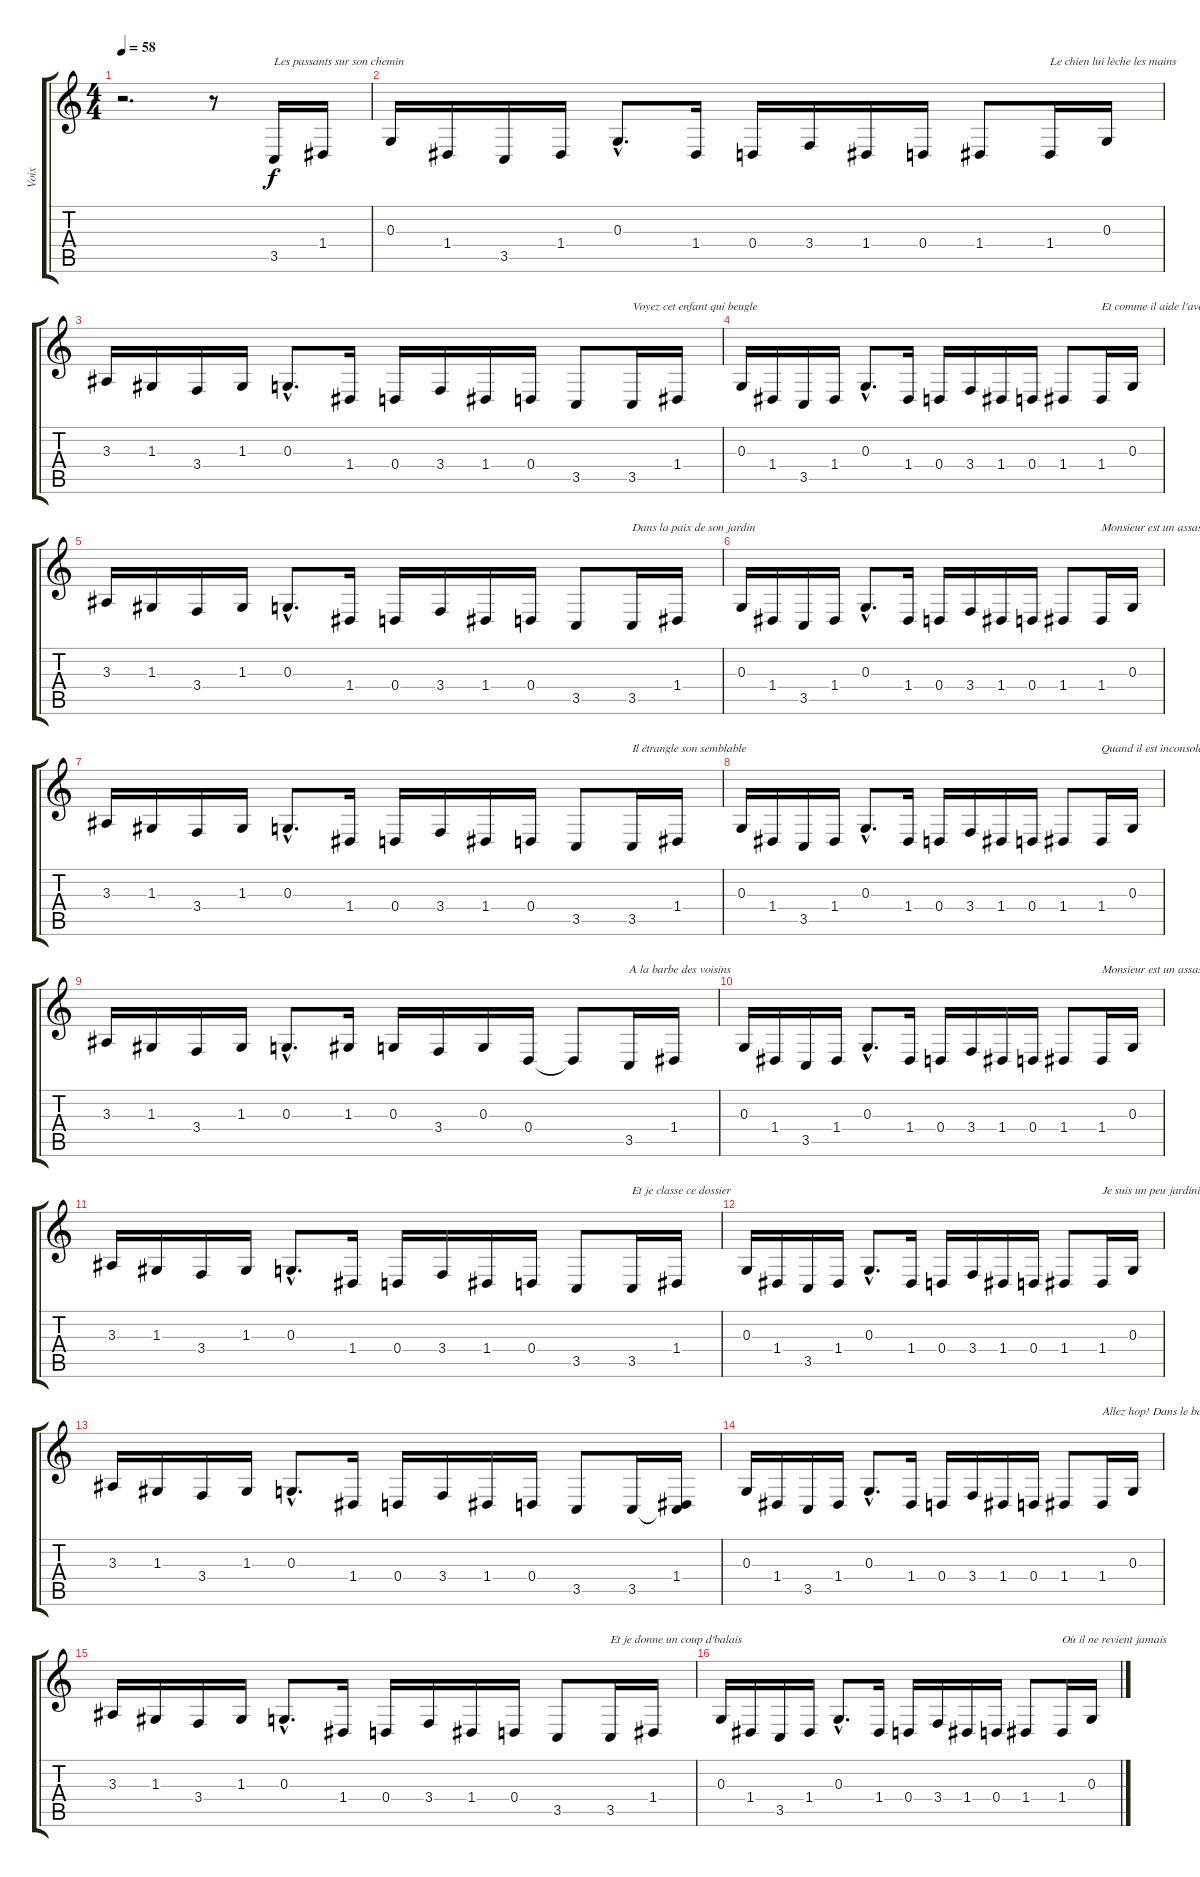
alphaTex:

\track ("Voix" "Voix") {instrument clarinet}
\staff {score tabs}
\tuning (E4 B3 G3 D3 A2 E2) {hide}
\ts (4 4)
\tempo 58
\clef g2
\ks c
r.2{d dy f instrument clarinet} r.8 3.5.16{txt "Les passants sur son chemin"} 1.4.16 |
0.3.16 1.4.16 3.5.16 1.4.16 0.3{hac}.8{d} 1.4.16 0.4.16 3.4.16 1.4.16 0.4.16 1.4.8 1.4.16{txt "Le chien lui lèche les mains"} 0.3.16 |
3.3.16 1.3.16 3.4.16 1.3.16 0.3{hac}.8{d} 1.4.16 0.4.16 3.4.16 1.4.16 0.4.16 3.5.8 3.5.16{txt "Voyez cet enfant qui beugle"} 1.4.16 |
0.3.16 1.4.16 3.5.16 1.4.16 0.3{hac}.8{d} 1.4.16 0.4.16 3.4.16 1.4.16 0.4.16 1.4.8 1.4.16{txt "Et comme il aide l'aveugle"} 0.3.16 |
3.3.16 1.3.16 3.4.16 1.3.16 0.3{hac}.8{d} 1.4.16 0.4.16 3.4.16 1.4.16 0.4.16 3.5.8 3.5.16{txt "Dans la paix de son jardin"} 1.4.16 |
0.3.16 1.4.16 3.5.16 1.4.16 0.3{hac}.8{d} 1.4.16 0.4.16 3.4.16 1.4.16 0.4.16 1.4.8 1.4.16{txt "Monsieur est un assassin"} 0.3.16 |
3.3.16 1.3.16 3.4.16 1.3.16 0.3{hac}.8{d} 1.4.16 0.4.16 3.4.16 1.4.16 0.4.16 3.5.8 3.5.16{txt "Il étrangle son semblable"} 1.4.16 |
0.3.16 1.4.16 3.5.16 1.4.16 0.3{hac}.8{d} 1.4.16 0.4.16 3.4.16 1.4.16 0.4.16 1.4.8 1.4.16{txt "Quand il est inconsolable"} 0.3.16 |
3.3.16 1.3.16 3.4.16 1.3.16 0.3{hac}.8{d} 1.3.16 0.3.16 3.4.16 0.3.16 0.4.16 0.4{t}.8 3.5.16{txt "A la barbe des voisins"} 1.4.16 |
0.3.16 1.4.16 3.5.16 1.4.16 0.3{hac}.8{d} 1.4.16 0.4.16 3.4.16 1.4.16 0.4.16 1.4.8 1.4.16{txt "Monsieur est un assassin"} 0.3.16 |
3.3.16 1.3.16 3.4.16 1.3.16 0.3{hac}.8{d} 1.4.16 0.4.16 3.4.16 1.4.16 0.4.16 3.5.8 3.5.16{txt "Et je classe ce dossier"} 1.4.16 |
0.3.16 1.4.16 3.5.16 1.4.16 0.3{hac}.8{d} 1.4.16 0.4.16 3.4.16 1.4.16 0.4.16 1.4.8 1.4.16{txt "Je suis un peu jardinier"} 0.3.16 |
3.3.16 1.3.16 3.4.16 1.3.16 0.3{hac}.8{d} 1.4.16 0.4.16 3.4.16 1.4.16 0.4.16 3.5.8 3.5.16 (1.4 3.5{t}).16 |
0.3.16 1.4.16 3.5.16 1.4.16 0.3{hac}.8{d} 1.4.16 0.4.16 3.4.16 1.4.16 0.4.16 1.4.8 1.4.16{txt "Allez hop! Dans le bassin"} 0.3.16 |
3.3.16 1.3.16 3.4.16 1.3.16 0.3{hac}.8{d} 1.4.16 0.4.16 3.4.16 1.4.16 0.4.16 3.5.8 3.5.16{txt "Et je donne un coup d'balais"} 1.4.16 |
0.3.16 1.4.16 3.5.16 1.4.16 0.3{hac}.8{d} 1.4.16 0.4.16 3.4.16 1.4.16 0.4.16 1.4.8 1.4.16{txt "Où il ne revient jamais"} 0.3.16
